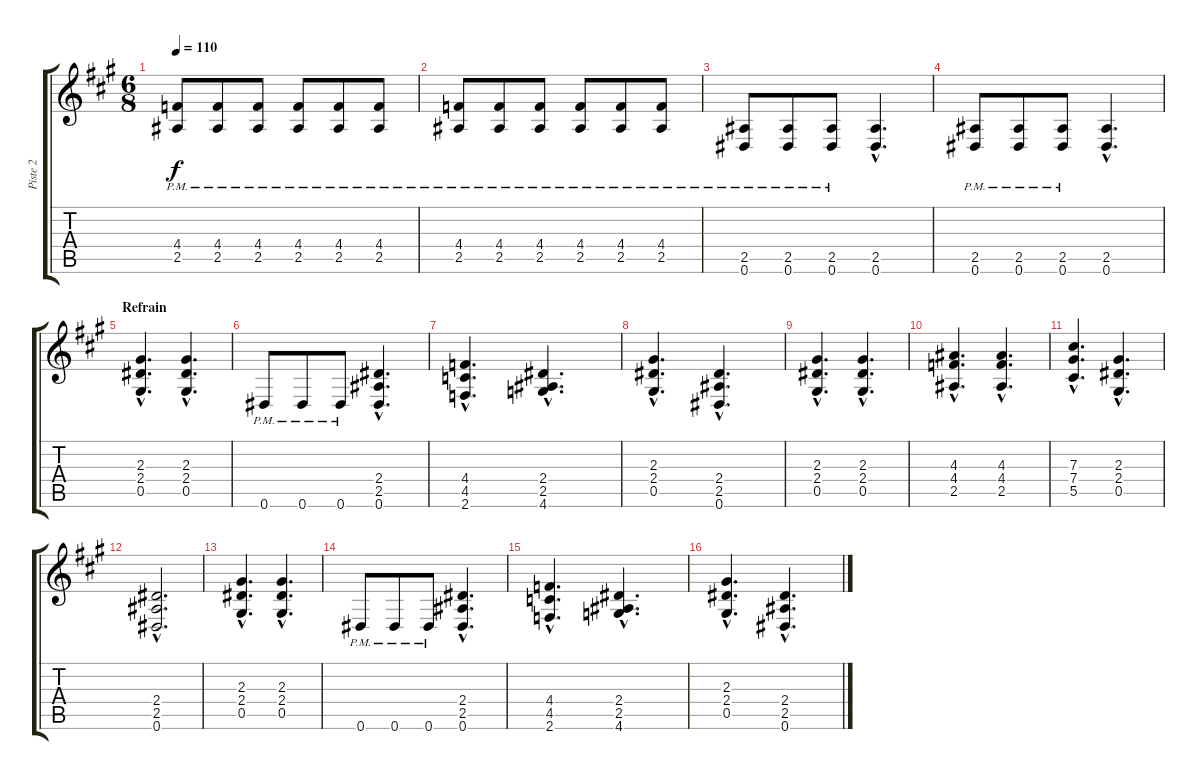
\track ("Piste 2" "Piste 2") {instrument distortionguitar}
\staff {score tabs}
\tuning (Eb4 Bb3 Gb3 Db3 Ab2 Eb2) {hide}
\ts (6 8)
\tempo 110
\clef g2
\ks a
(4.4{pm} 2.5{pm}).8{dy f} (4.4{pm} 2.5{pm}).8 (4.4{pm} 2.5{pm}).8 (4.4{pm} 2.5{pm}).8 (4.4{pm} 2.5{pm}).8 (4.4{pm} 2.5{pm}).8 |
(4.4{pm} 2.5{pm}).8 (4.4{pm} 2.5{pm}).8 (4.4{pm} 2.5{pm}).8 (4.4{pm} 2.5{pm}).8 (4.4{pm} 2.5{pm}).8 (4.4{pm} 2.5{pm}).8 |
(2.5{pm} 0.6{pm}).8 (2.5{pm} 0.6{pm}).8 (2.5{pm} 0.6{pm}).8 (2.5{hac} 0.6{hac}).4{d} |
(2.5{pm} 0.6{pm}).8 (2.5{pm} 0.6{pm}).8 (2.5{pm} 0.6{pm}).8 (2.5{hac} 0.6{hac}).4{d} |
\section ("" "Refrain")
(2.3{hac} 2.4{hac} 0.5{hac}).4{d} (2.3{hac} 2.4{hac} 0.5{hac}).4{d} |
0.6{pm}.8 0.6{pm}.8 0.6{pm}.8 (2.4{hac} 2.5{hac} 0.6{hac}).4{d} |
(4.4{hac} 4.5{hac} 2.6{hac}).4{d} (2.4{hac} 2.5{hac} 4.6{hac}).4{d} |
(2.3{hac} 2.4{hac} 0.5{hac}).4{d} (2.4{hac} 2.5{hac} 0.6{hac}).4{d} |
(2.3{hac} 2.4{hac} 0.5{hac}).4{d} (2.3{hac} 2.4{hac} 0.5{hac}).4{d} |
(4.3{hac} 4.4{hac} 2.5{hac}).4{d} (4.3{hac} 4.4{hac} 2.5{hac}).4{d} |
(7.3{hac} 7.4{hac} 5.5{hac}).4{d} (2.3{hac} 2.4{hac} 0.5{hac}).4{d} |
(2.4{hac} 2.5{hac} 0.6{hac}).2{d} |
(2.3{hac} 2.4{hac} 0.5{hac}).4{d} (2.3{hac} 2.4{hac} 0.5{hac}).4{d} |
0.6{pm}.8 0.6{pm}.8 0.6{pm}.8 (2.4{hac} 2.5{hac} 0.6{hac}).4{d} |
(4.4{hac} 4.5{hac} 2.6{hac}).4{d} (2.4{hac} 2.5{hac} 4.6{hac}).4{d} |
(2.3{hac} 2.4{hac} 0.5{hac}).4{d} (2.4{hac} 2.5{hac} 0.6{hac}).4{d}
